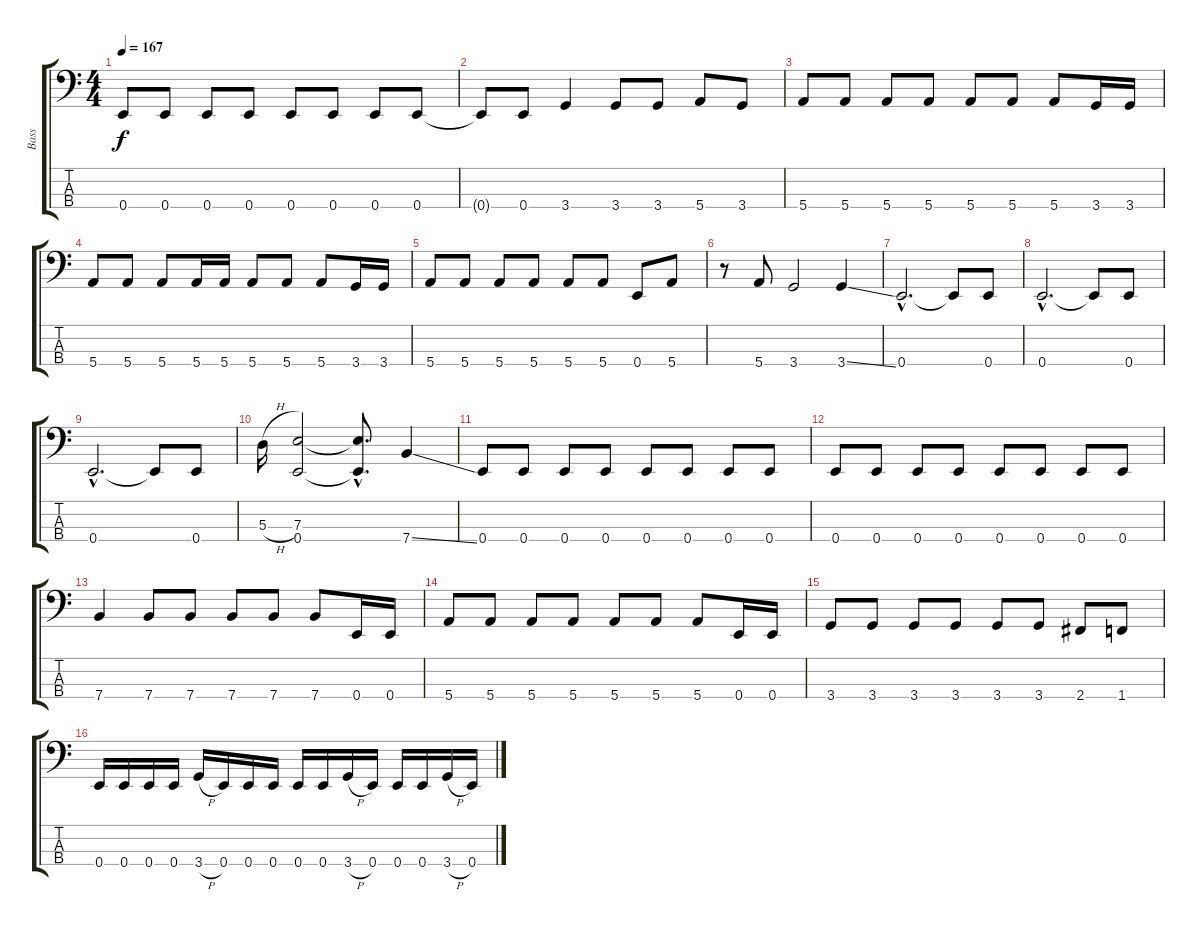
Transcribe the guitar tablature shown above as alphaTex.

\track ("Bass" "Bass") {instrument electricbasspick}
\staff {score tabs}
\tuning (G2 D2 A1 E1) {hide}
\ts (4 4)
\tempo 167
\clef f4
\ks c
0.4.8{dy f} 0.4.8 0.4.8 0.4.8 0.4.8 0.4.8 0.4.8 0.4.8 |
0.4{t}.8 0.4.8 3.4.4 3.4.8 3.4.8 5.4.8 3.4.8 |
5.4.8 5.4.8 5.4.8 5.4.8 5.4.8 5.4.8 5.4.8 3.4.16 3.4.16 |
5.4.8 5.4.8 5.4.8 5.4.16 5.4.16 5.4.8 5.4.8 5.4.8 3.4.16 3.4.16 |
5.4.8 5.4.8 5.4.8 5.4.8 5.4.8 5.4.8 0.4.8 5.4.8 |
r.8 5.4.8 3.4.2 3.4{ss}.4 |
0.4{hac}.2{d} 0.4{t}.8 0.4.8 |
0.4{hac}.2{d} 0.4{t}.8 0.4.8 |
0.4{hac}.2{d} 0.4{t}.8 0.4.8 |
5.3{h}.16 (7.3 0.4).2 (7.3{hac t} 0.4{hac t}).8{d} 7.4{ss}.4 |
0.4.8 0.4.8 0.4.8 0.4.8 0.4.8 0.4.8 0.4.8 0.4.8 |
0.4.8 0.4.8 0.4.8 0.4.8 0.4.8 0.4.8 0.4.8 0.4.8 |
7.4.4 7.4.8 7.4.8 7.4.8 7.4.8 7.4.8 0.4.16 0.4.16 |
5.4.8 5.4.8 5.4.8 5.4.8 5.4.8 5.4.8 5.4.8 0.4.16 0.4.16 |
3.4.8 3.4.8 3.4.8 3.4.8 3.4.8 3.4.8 2.4.8 1.4.8 |
0.4.16 0.4.16 0.4.16 0.4.16 3.4{h}.16 0.4.16 0.4.16 0.4.16 0.4.16 0.4.16 3.4{h}.16 0.4.16 0.4.16 0.4.16 3.4{h}.16 0.4.16
